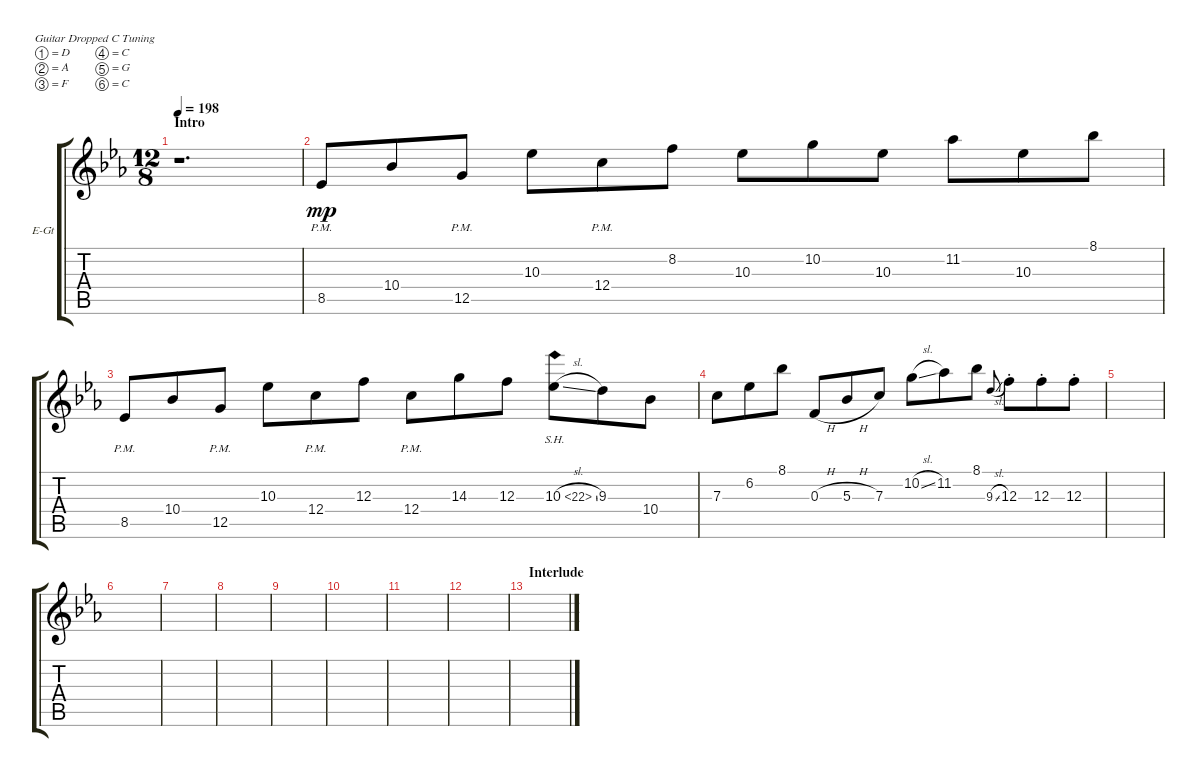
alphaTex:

\bracketExtendMode groupsimilarinstruments
\firstSystemTrackNameOrientation horizontal
\otherSystemsTrackNameOrientation horizontal
\track ("Electric Guitar" "E-Gt") {instrument distortionguitar}
\staff {score tabs}
\tuning (D4 A3 F3 C3 G2 C2)
\ts (12 8)
\section ("" "Intro")
\tempo 198
\clef g2
\scale
0.532567
\ks cminor
r.1{d dy mp instrument distortionguitar} |
\scale
0.233716 8.5{pm}.8 10.4.8 12.5{pm}.8 10.3.8 12.4{pm}.8 8.2.8 10.3.8 10.2.8 10.3.8 11.2.8 10.3.8 8.1.8 |
\scale
0.233716 8.5{pm}.8 10.4.8 12.5{pm}.8 10.3.8 12.4{pm}.8 12.3.8 12.4{pm}.8 14.3.8 12.3.8 10.3{sh 12 sl}.8 9.3.8 10.4.8 |
\scale
0.333333 7.3.8 6.2.8 8.1.8 0.3{h}.8 5.3{h}.8 7.3.8 10.2{sl}.8 11.2.8 8.1.8 9.3{sl}.8{gr onbeat} 12.3{st}.8 12.3{st}.8 12.3{st}.8 |
\scale
0.333333 |
\scale
0.333333 |
\scale
0.333333 |
\scale
0.333333 |
\scale
0.333333 |
\scale
0.333333 |
\scale
0.333333 |
\scale
0.333333 |
\section ("" "Interlude")
\scale
0.333333 |
\scale
0.333333 |
\scale
0.333333 |
\scale
0.333333
